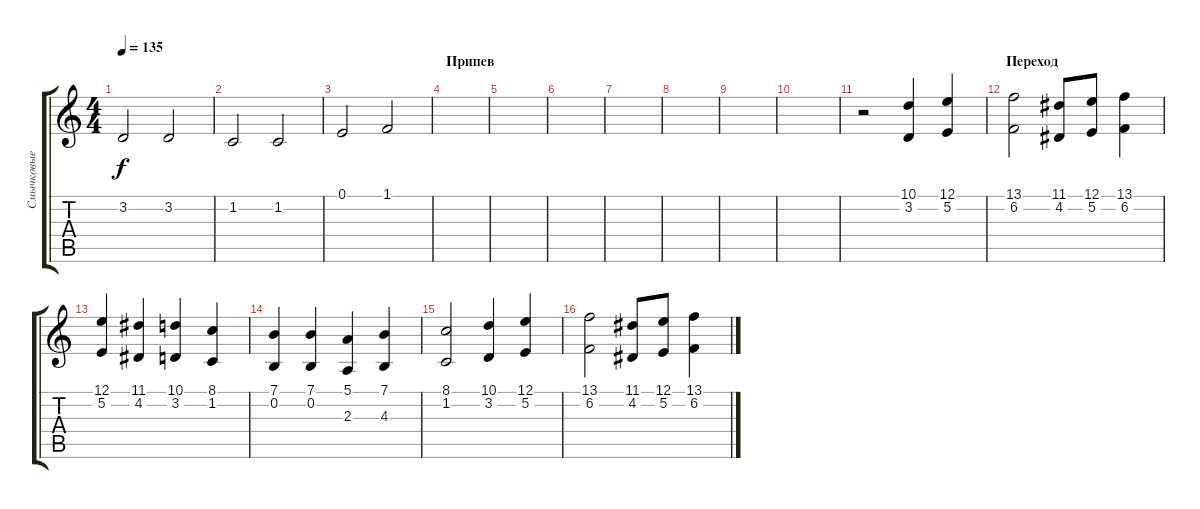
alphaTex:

\track ("Смычковые" "Смычковые") {instrument synthstrings1}
\staff {score tabs}
\tuning (E4 B3 G3 D3 A2 E2) {hide}
\ts (4 4)
\tempo 135
\clef g2
\ks c
3.2.2{dy f} 3.2.2 |
1.2.2 1.2.2 |
0.1.2 1.1.2 |
\section ("" "Припев")
|
|
|
|
|
|
|
r.2 (10.1 3.2).4 (12.1 5.2).4 |
\section ("" "Переход")
(13.1 6.2).2 (11.1 4.2).8 (12.1 5.2).8 (13.1 6.2).4 |
(12.1 5.2).4 (11.1 4.2).4 (10.1 3.2).4 (8.1 1.2).4 |
(7.1 0.2).4 (7.1 0.2).4 (5.1 2.3).4 (7.1 4.3).4 |
(8.1 1.2).2 (10.1 3.2).4 (12.1 5.2).4 |
(13.1 6.2).2 (11.1 4.2).8 (12.1 5.2).8 (13.1 6.2).4
